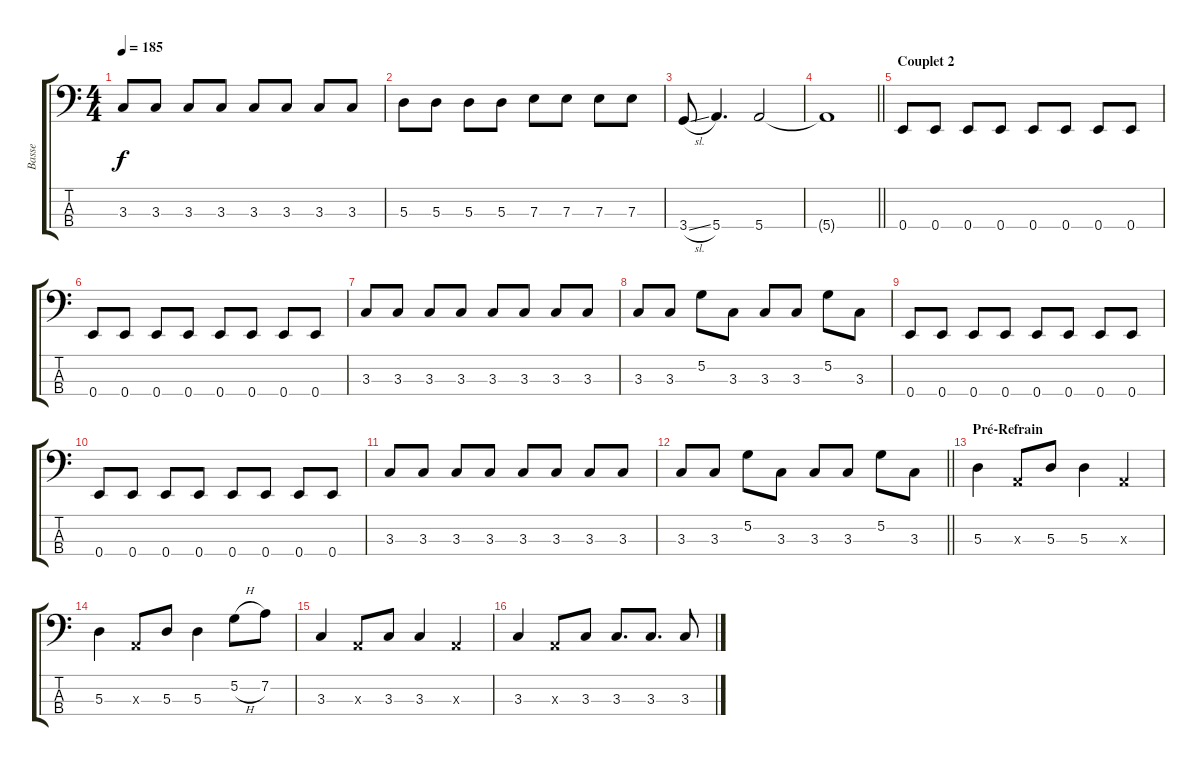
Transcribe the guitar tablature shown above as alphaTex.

\track ("Basse" "Basse") {instrument electricbassfinger}
\staff {score tabs}
\tuning (G2 D2 A1 E1) {hide}
\ts (4 4)
\tempo 185
\clef f4
\ks c
3.3.8{dy f} 3.3.8 3.3.8 3.3.8 3.3.8 3.3.8 3.3.8 3.3.8 |
5.3.8 5.3.8 5.3.8 5.3.8 7.3.8 7.3.8 7.3.8 7.3.8 |
3.4{sl}.8 5.4.4{d} 5.4.2 |
\barLineRight lightlight
5.4{t}.1 |
\section ("" "Couplet 2")
0.4.8 0.4.8 0.4.8 0.4.8 0.4.8 0.4.8 0.4.8 0.4.8 |
0.4.8 0.4.8 0.4.8 0.4.8 0.4.8 0.4.8 0.4.8 0.4.8 |
3.3.8 3.3.8 3.3.8 3.3.8 3.3.8 3.3.8 3.3.8 3.3.8 |
3.3.8 3.3.8 5.2.8 3.3.8 3.3.8 3.3.8 5.2.8 3.3.8 |
0.4.8 0.4.8 0.4.8 0.4.8 0.4.8 0.4.8 0.4.8 0.4.8 |
0.4.8 0.4.8 0.4.8 0.4.8 0.4.8 0.4.8 0.4.8 0.4.8 |
3.3.8 3.3.8 3.3.8 3.3.8 3.3.8 3.3.8 3.3.8 3.3.8 |
\barLineRight lightlight
3.3.8 3.3.8 5.2.8 3.3.8 3.3.8 3.3.8 5.2.8 3.3.8 |
\section ("" "Pré-Refrain")
5.3.4 0.3{x}.8 5.3.8 5.3.4 0.3{x}.4 |
5.3.4 0.3{x}.8 5.3.8 5.3.4 5.2{h}.8 7.2.8 |
3.3.4 0.3{x}.8 3.3.8 3.3.4 0.3{x}.4 |
3.3.4 0.3{x}.8 3.3.8 3.3.8{d} 3.3.8{d} 3.3.8
